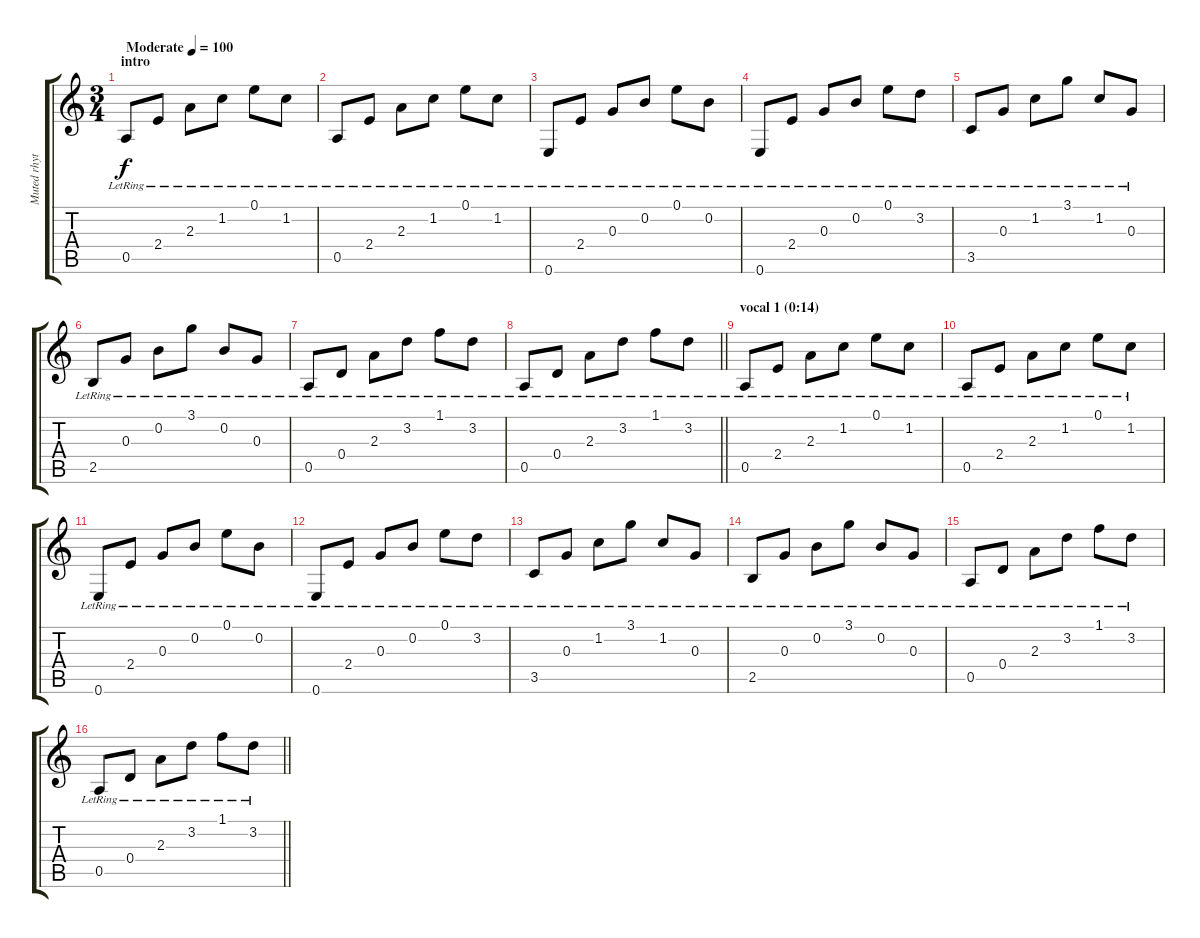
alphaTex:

\track ("Muted rhythm" "Muted rhyt") {instrument electricguitarmuted}
\staff {score tabs}
\tuning (E4 B3 G3 D3 A2 E2) {hide}
\ts (3 4)
\section ("" "intro")
\tempo (100 "Moderate")
\clef g2
\ks c
0.5{lr}.8{dy f instrument electricguitarmuted} 2.4{lr}.8 2.3{lr}.8 1.2{lr}.8 0.1{lr}.8 1.2{lr}.8 |
0.5{lr}.8 2.4{lr}.8 2.3{lr}.8 1.2{lr}.8 0.1{lr}.8 1.2{lr}.8 |
0.6{lr}.8 2.4{lr}.8 0.3{lr}.8 0.2{lr}.8 0.1{lr}.8 0.2{lr}.8 |
0.6{lr}.8 2.4{lr}.8 0.3{lr}.8 0.2{lr}.8 0.1{lr}.8 3.2{lr}.8 |
3.5{lr}.8 0.3{lr}.8 1.2{lr}.8 3.1{lr}.8 1.2{lr}.8 0.3{lr}.8 |
2.5{lr}.8 0.3{lr}.8 0.2{lr}.8 3.1{lr}.8 0.2{lr}.8 0.3{lr}.8 |
0.5{lr}.8 0.4{lr}.8 2.3{lr}.8 3.2{lr}.8 1.1{lr}.8 3.2{lr}.8 |
\barLineRight lightlight
0.5{lr}.8 0.4{lr}.8 2.3{lr}.8 3.2{lr}.8 1.1{lr}.8 3.2{lr}.8 |
\section ("" "vocal 1 (0:14)")
0.5{lr}.8 2.4{lr}.8 2.3{lr}.8 1.2{lr}.8 0.1{lr}.8 1.2{lr}.8 |
0.5{lr}.8 2.4{lr}.8 2.3{lr}.8 1.2{lr}.8 0.1{lr}.8 1.2{lr}.8 |
0.6{lr}.8 2.4{lr}.8 0.3{lr}.8 0.2{lr}.8 0.1{lr}.8 0.2{lr}.8 |
0.6{lr}.8 2.4{lr}.8 0.3{lr}.8 0.2{lr}.8 0.1{lr}.8 3.2{lr}.8 |
3.5{lr}.8 0.3{lr}.8 1.2{lr}.8 3.1{lr}.8 1.2{lr}.8 0.3{lr}.8 |
2.5{lr}.8 0.3{lr}.8 0.2{lr}.8 3.1{lr}.8 0.2{lr}.8 0.3{lr}.8 |
0.5{lr}.8 0.4{lr}.8 2.3{lr}.8 3.2{lr}.8 1.1{lr}.8 3.2{lr}.8 |
\barLineRight lightlight
0.5{lr}.8 0.4{lr}.8 2.3{lr}.8 3.2{lr}.8 1.1{lr}.8 3.2{lr}.8
